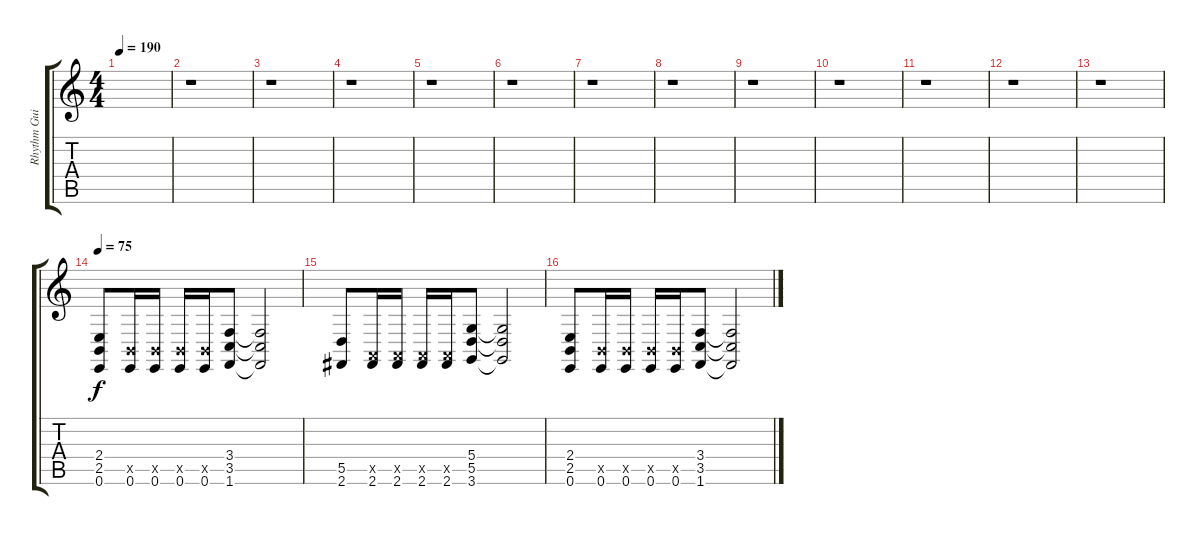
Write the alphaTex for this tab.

\track ("Rhythm Guitar 2" "Rhythm Gui") {mute instrument lead1square}
\staff {score tabs}
\tuning (E4 B3 G3 D3 A2 E2) {hide}
\ts (4 4)
\tempo 190
\tempo 75
\tempo 190
\clef g2
\ks c
|
r.1 |
r.1 |
r.1 |
r.1 |
r.1 |
r.1 |
r.1 |
r.1 |
r.1 |
r.1 |
r.1 |
r.1 |
\tempo 75
(2.4 2.5 0.6).8 (2.5{x} 0.6).16 (2.5{x} 0.6).16 (2.5{x} 0.6).16 (2.5{x} 0.6).16 (3.4 3.5 1.6).8 (3.4{t} 3.5{t} 1.6{t}).2 |
(5.5 2.6).8 (0.5{x} 2.6).16 (0.5{x} 2.6).16 (0.5{x} 2.6).16 (0.5{x} 2.6).16 (5.4 5.5 3.6).8 (5.4{t} 5.5{t} 3.6{t}).2 |
(2.4 2.5 0.6).8 (2.5{x} 0.6).16 (2.5{x} 0.6).16 (2.5{x} 0.6).16 (2.5{x} 0.6).16 (3.4 3.5 1.6).8 (3.4{t} 3.5{t} 1.6{t}).2
